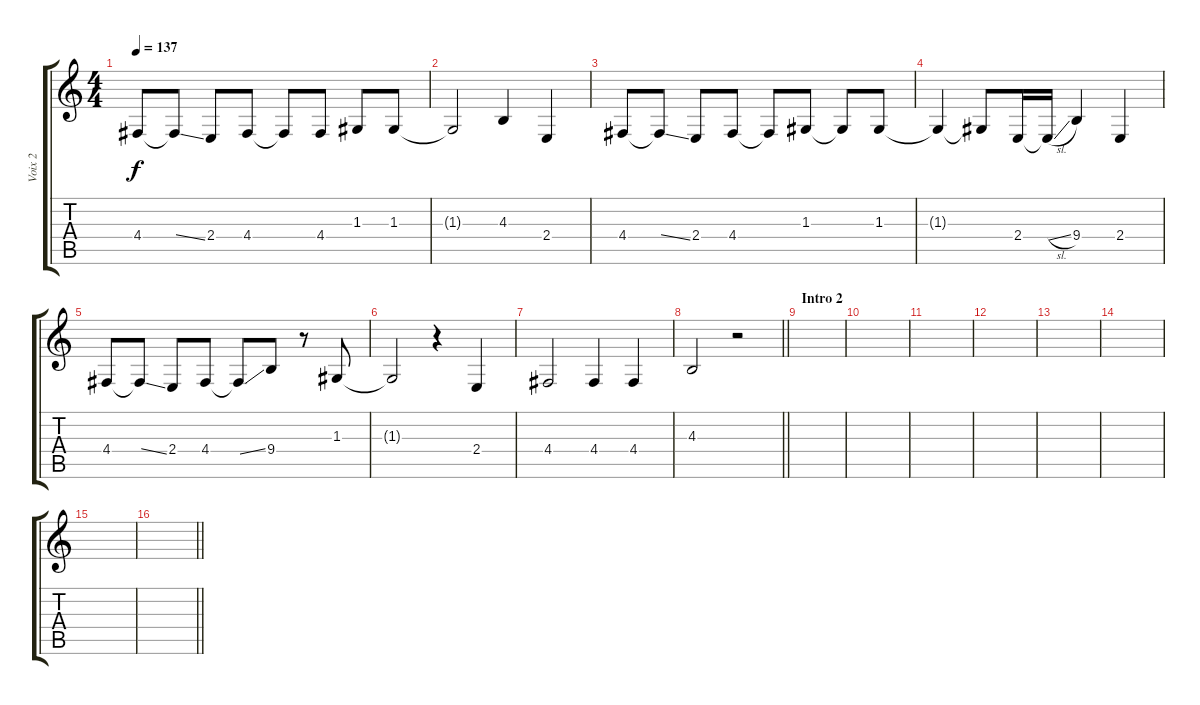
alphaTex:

\track ("Voix 2" "Voix 2") {instrument clarinet}
\staff {score tabs}
\tuning (E4 B3 G3 D3 A2 E2) {hide}
\ts (4 4)
\tempo 137
\clef g2
\ks c
4.4.8{dy f} 4.4{ss t}.8 2.4.8 4.4.8 4.4{t}.8 4.4.8 1.3.8 1.3.8 |
1.3{t}.2 4.3.4 2.4.4 |
4.4.8 4.4{ss t}.8 2.4.8 4.4.8 4.4{t}.8 1.3.8 1.3{t}.8 1.3.8 |
1.3{t}.4 1.3{t}.8 2.4.16 2.4{sl t}.16 9.4.4 2.4.4 |
4.4.8 4.4{ss t}.8 2.4.8 4.4.8 4.4{ss t}.8 9.4.8 r.8 1.3.8 |
1.3{t}.2 r.4 2.4.4 |
4.4.2 4.4.4 4.4.4 |
\barLineRight lightlight
4.3.2 r.2 |
\section ("" "Intro 2")
|
|
|
|
|
|
|
\barLineRight lightlight
